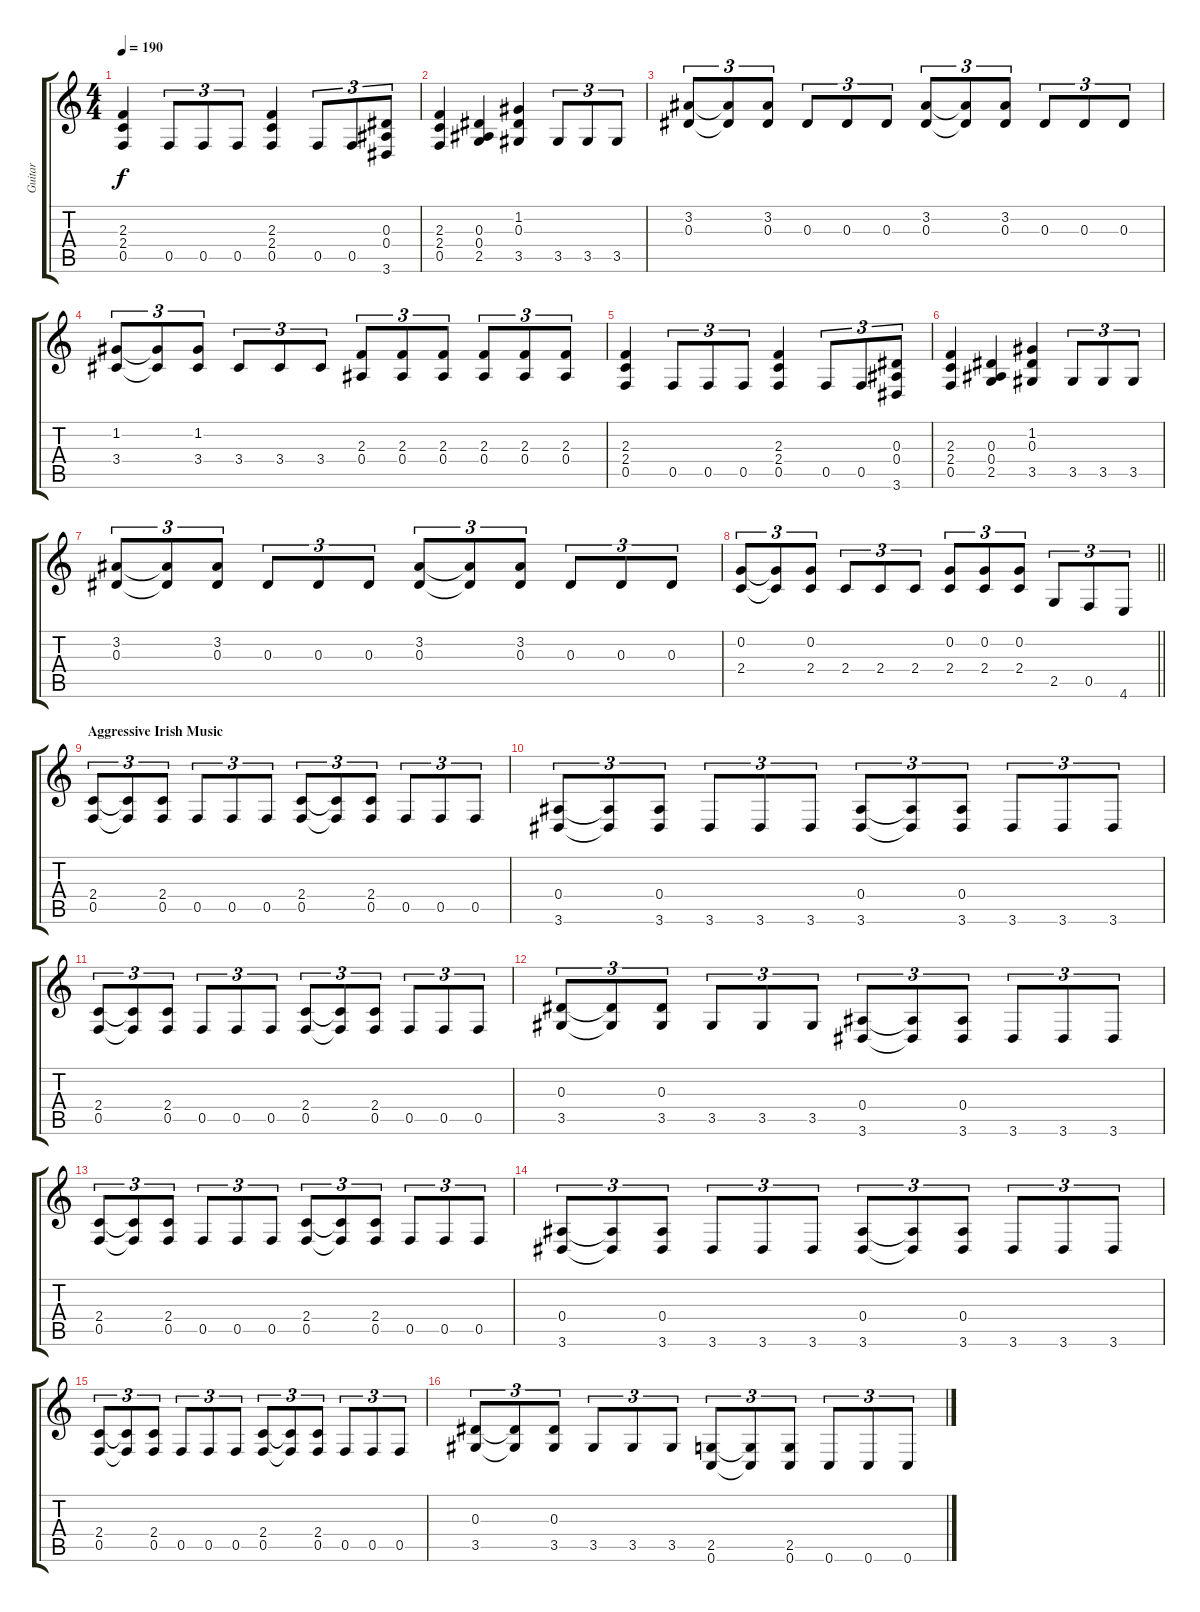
\track ("Guitar" "Guitar") {instrument distortionguitar}
\staff {score tabs}
\tuning (C4 G3 Eb3 Bb2 F2 C2) {hide}
\ts (4 4)
\tempo 190
\clef g2
\ks c
(2.3 2.4 0.5).4{dy f} 0.5.8{tu (3 2)} 0.5.8{tu (3 2)} 0.5.8{tu (3 2)} (2.3 2.4 0.5).4 0.5.8{tu (3 2)} 0.5.8{tu (3 2)} (0.3 0.4 3.6).8{tu (3 2)} |
(2.3 2.4 0.5).4 (0.3 0.4 2.5).4 (1.2 0.3 3.5).4 3.5.8{tu (3 2)} 3.5.8{tu (3 2)} 3.5.8{tu (3 2)} |
(3.2 0.3).8{tu (3 2)} (3.2{t} 0.3{t}).8{tu (3 2)} (3.2 0.3).8{tu (3 2)} 0.3.8{tu (3 2)} 0.3.8{tu (3 2)} 0.3.8{tu (3 2)} (3.2 0.3).8{tu (3 2)} (3.2{t} 0.3{t}).8{tu (3 2)} (3.2 0.3).8{tu (3 2)} 0.3.8{tu (3 2)} 0.3.8{tu (3 2)} 0.3.8{tu (3 2)} |
(1.2 3.4).8{tu (3 2)} (1.2{t} 3.4{t}).8{tu (3 2)} (1.2 3.4).8{tu (3 2)} 3.4.8{tu (3 2)} 3.4.8{tu (3 2)} 3.4.8{tu (3 2)} (2.3 0.4).8{tu (3 2)} (2.3 0.4).8{tu (3 2)} (2.3 0.4).8{tu (3 2)} (2.3 0.4).8{tu (3 2)} (2.3 0.4).8{tu (3 2)} (2.3 0.4).8{tu (3 2)} |
(2.3 2.4 0.5).4 0.5.8{tu (3 2)} 0.5.8{tu (3 2)} 0.5.8{tu (3 2)} (2.3 2.4 0.5).4 0.5.8{tu (3 2)} 0.5.8{tu (3 2)} (0.3 0.4 3.6).8{tu (3 2)} |
(2.3 2.4 0.5).4 (0.3 0.4 2.5).4 (1.2 0.3 3.5).4 3.5.8{tu (3 2)} 3.5.8{tu (3 2)} 3.5.8{tu (3 2)} |
(3.2 0.3).8{tu (3 2)} (3.2{t} 0.3{t}).8{tu (3 2)} (3.2 0.3).8{tu (3 2)} 0.3.8{tu (3 2)} 0.3.8{tu (3 2)} 0.3.8{tu (3 2)} (3.2 0.3).8{tu (3 2)} (3.2{t} 0.3{t}).8{tu (3 2)} (3.2 0.3).8{tu (3 2)} 0.3.8{tu (3 2)} 0.3.8{tu (3 2)} 0.3.8{tu (3 2)} |
\barLineRight lightlight
(0.2 2.4).8{tu (3 2)} (0.2{t} 2.4{t}).8{tu (3 2)} (0.2 2.4).8{tu (3 2)} 2.4.8{tu (3 2)} 2.4.8{tu (3 2)} 2.4.8{tu (3 2)} (0.2 2.4).8{tu (3 2)} (0.2 2.4).8{tu (3 2)} (0.2 2.4).8{tu (3 2)} 2.5.8{tu (3 2)} 0.5.8{tu (3 2)} 4.6.8{tu (3 2)} |
\section ("" "Aggressive Irish Music")
(2.4 0.5).8{tu (3 2)} (2.4{t} 0.5{t}).8{tu (3 2)} (2.4 0.5).8{tu (3 2)} 0.5.8{tu (3 2)} 0.5.8{tu (3 2)} 0.5.8{tu (3 2)} (2.4 0.5).8{tu (3 2)} (2.4{t} 0.5{t}).8{tu (3 2)} (2.4 0.5).8{tu (3 2)} 0.5.8{tu (3 2)} 0.5.8{tu (3 2)} 0.5.8{tu (3 2)} |
(0.4 3.6).8{tu (3 2)} (0.4{t} 3.6{t}).8{tu (3 2)} (0.4 3.6).8{tu (3 2)} 3.6.8{tu (3 2)} 3.6.8{tu (3 2)} 3.6.8{tu (3 2)} (0.4 3.6).8{tu (3 2)} (0.4{t} 3.6{t}).8{tu (3 2)} (0.4 3.6).8{tu (3 2)} 3.6.8{tu (3 2)} 3.6.8{tu (3 2)} 3.6.8{tu (3 2)} |
(2.4 0.5).8{tu (3 2)} (2.4{t} 0.5{t}).8{tu (3 2)} (2.4 0.5).8{tu (3 2)} 0.5.8{tu (3 2)} 0.5.8{tu (3 2)} 0.5.8{tu (3 2)} (2.4 0.5).8{tu (3 2)} (2.4{t} 0.5{t}).8{tu (3 2)} (2.4 0.5).8{tu (3 2)} 0.5.8{tu (3 2)} 0.5.8{tu (3 2)} 0.5.8{tu (3 2)} |
(0.3 3.5).8{tu (3 2)} (0.3{t} 3.5{t}).8{tu (3 2)} (0.3 3.5).8{tu (3 2)} 3.5.8{tu (3 2)} 3.5.8{tu (3 2)} 3.5.8{tu (3 2)} (0.4 3.6).8{tu (3 2)} (0.4{t} 3.6{t}).8{tu (3 2)} (0.4 3.6).8{tu (3 2)} 3.6.8{tu (3 2)} 3.6.8{tu (3 2)} 3.6.8{tu (3 2)} |
(2.4 0.5).8{tu (3 2)} (2.4{t} 0.5{t}).8{tu (3 2)} (2.4 0.5).8{tu (3 2)} 0.5.8{tu (3 2)} 0.5.8{tu (3 2)} 0.5.8{tu (3 2)} (2.4 0.5).8{tu (3 2)} (2.4{t} 0.5{t}).8{tu (3 2)} (2.4 0.5).8{tu (3 2)} 0.5.8{tu (3 2)} 0.5.8{tu (3 2)} 0.5.8{tu (3 2)} |
(0.4 3.6).8{tu (3 2)} (0.4{t} 3.6{t}).8{tu (3 2)} (0.4 3.6).8{tu (3 2)} 3.6.8{tu (3 2)} 3.6.8{tu (3 2)} 3.6.8{tu (3 2)} (0.4 3.6).8{tu (3 2)} (0.4{t} 3.6{t}).8{tu (3 2)} (0.4 3.6).8{tu (3 2)} 3.6.8{tu (3 2)} 3.6.8{tu (3 2)} 3.6.8{tu (3 2)} |
(2.4 0.5).8{tu (3 2)} (2.4{t} 0.5{t}).8{tu (3 2)} (2.4 0.5).8{tu (3 2)} 0.5.8{tu (3 2)} 0.5.8{tu (3 2)} 0.5.8{tu (3 2)} (2.4 0.5).8{tu (3 2)} (2.4{t} 0.5{t}).8{tu (3 2)} (2.4 0.5).8{tu (3 2)} 0.5.8{tu (3 2)} 0.5.8{tu (3 2)} 0.5.8{tu (3 2)} |
(0.3 3.5).8{tu (3 2)} (0.3{t} 3.5{t}).8{tu (3 2)} (0.3 3.5).8{tu (3 2)} 3.5.8{tu (3 2)} 3.5.8{tu (3 2)} 3.5.8{tu (3 2)} (2.5 0.6).8{tu (3 2)} (2.5{t} 0.6{t}).8{tu (3 2)} (2.5 0.6).8{tu (3 2)} 0.6.8{tu (3 2)} 0.6.8{tu (3 2)} 0.6.8{tu (3 2)}
